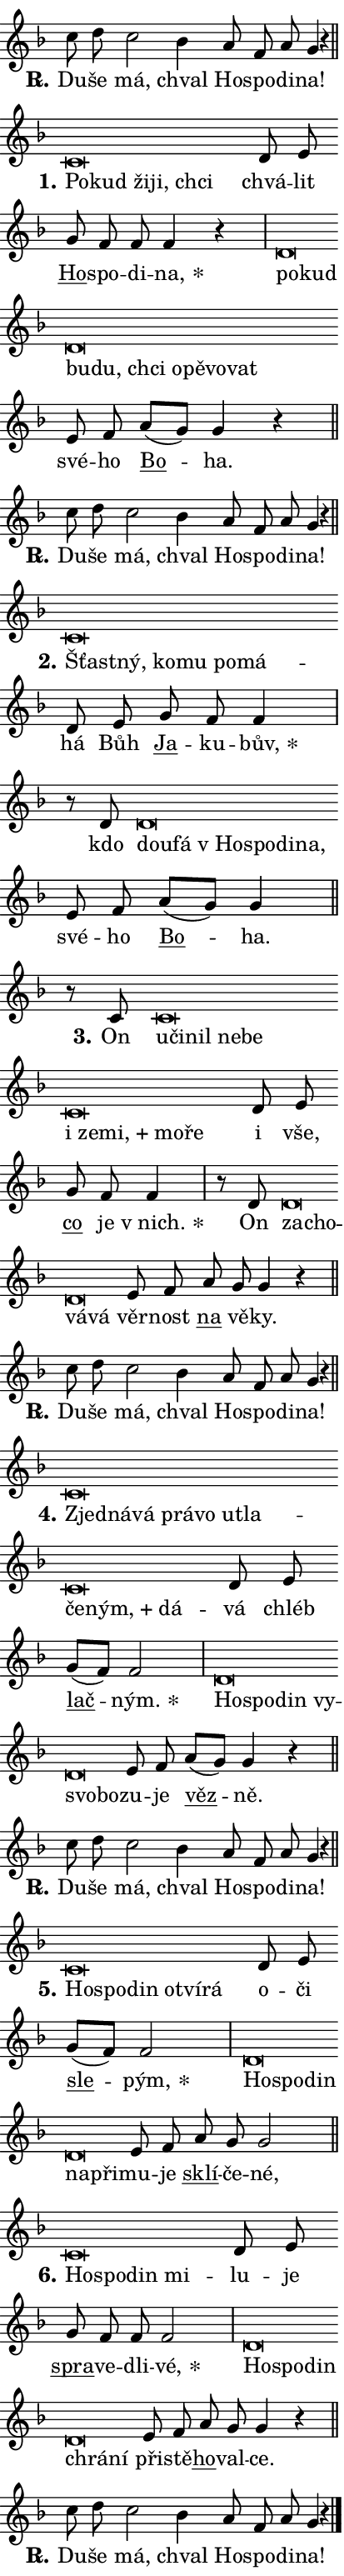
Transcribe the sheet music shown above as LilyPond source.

\version "2.24.0"
\header { tagline = "" }
\paper {
  indent = 0\cm
  top-margin = 0\cm
  right-margin = 0.13\cm % to fit lyric hyphens
  bottom-margin = 0\cm
  left-margin = 0\cm
  paper-width = 7\cm
  page-breaking = #ly:one-page-breaking
  system-system-spacing.basic-distance = #11
  score-system-spacing.basic-distance = #11
  ragged-last = ##f
}


%% Author: Thomas Morley
%% https://lists.gnu.org/archive/html/lilypond-user/2020-05/msg00002.html
#(define (line-position grob)
"Returns position of @var[grob} in current system:
   @code{'start}, if at first time-step
   @code{'end}, if at last time-step
   @code{'middle} otherwise
"
  (let* ((col (ly:item-get-column grob))
         (ln (ly:grob-object col 'left-neighbor))
         (rn (ly:grob-object col 'right-neighbor))
         (col-to-check-left (if (ly:grob? ln) ln col))
         (col-to-check-right (if (ly:grob? rn) rn col))
         (break-dir-left
           (and
             (ly:grob-property col-to-check-left 'non-musical #f)
             (ly:item-break-dir col-to-check-left)))
         (break-dir-right
           (and
             (ly:grob-property col-to-check-right 'non-musical #f)
             (ly:item-break-dir col-to-check-right))))
        (cond ((eqv? 1 break-dir-left) 'start)
              ((eqv? -1 break-dir-right) 'end)
              (else 'middle))))

#(define (tranparent-at-line-position vctor)
  (lambda (grob)
  "Relying on @code{line-position} select the relevant enry from @var{vctor}.
Used to determine transparency,"
    (case (line-position grob)
      ((end) (not (vector-ref vctor 0)))
      ((middle) (not (vector-ref vctor 1)))
      ((start) (not (vector-ref vctor 2))))))

noteHeadBreakVisibility =
#(define-music-function (break-visibility)(vector?)
"Makes @code{NoteHead}s transparent relying on @var{break-visibility}"
#{
  \override NoteHead.transparent =
    #(tranparent-at-line-position break-visibility)
#})

#(define delete-ledgers-for-transparent-note-heads
  (lambda (grob)
    "Reads whether a @code{NoteHead} is transparent.
If so this @code{NoteHead} is removed from @code{'note-heads} from
@var{grob}, which is supposed to be @code{LedgerLineSpanner}.
As a result ledgers are not printed for this @code{NoteHead}"
    (let* ((nhds-array (ly:grob-object grob 'note-heads))
           (nhds-list
             (if (ly:grob-array? nhds-array)
                 (ly:grob-array->list nhds-array)
                 '()))
           ;; Relies on the transparent-property being done before
           ;; Staff.LedgerLineSpanner.after-line-breaking is executed.
           ;; This is fragile ...
           (to-keep
             (remove
               (lambda (nhd)
                 (ly:grob-property nhd 'transparent #f))
               nhds-list)))
      ;; TODO find a better method to iterate over grob-arrays, similiar
      ;; to filter/remove etc for lists
      ;; For now rebuilt from scratch
      (set! (ly:grob-object grob 'note-heads)  '())
      (for-each
        (lambda (nhd)
          (ly:pointer-group-interface::add-grob grob 'note-heads nhd))
        to-keep))))

squashNotes = {
  \override NoteHead.X-extent = #'(-0.2 . 0.2)
  \override NoteHead.Y-extent = #'(-0.75 . 0)
  \override NoteHead.stencil =
    #(lambda (grob)
       (let ((pos (ly:grob-property grob 'staff-position)))
         (begin
           (if (< pos -7) (display "ERROR: Lower brevis then expected\n") (display "OK: Expected brevis position\n"))
           (if (<= pos -6) ly:text-interface::print ly:note-head::print))))
}
unSquashNotes = {
  \revert NoteHead.X-extent
  \revert NoteHead.Y-extent
  \revert NoteHead.stencil
}

hideNotes = \noteHeadBreakVisibility #begin-of-line-visible
unHideNotes = \noteHeadBreakVisibility #all-visible

% work-around for resetting accidentals
% https://lilypond.org/doc/v2.23/Documentation/notation/displaying-rhythms#unmetered-music
cadenzaMeasure = {
  \cadenzaOff
  \partial 1024 s1024
  \cadenzaOn
}

#(define-markup-command (accent layout props text) (markup?)
  "Underline accented syllable"
  (interpret-markup layout props
    #{\markup \override #'(offset . 4.3) \underline { #text }#}))

responsum = \markup \concat {
  "R" \hspace #-1.05 \path #0.1 #'((moveto 0 0.07) (lineto 0.9 0.8)) \hspace #0.05 "."
}

spaceSize = #0.6828661417322834 % exact space size for TeX Gyre Schola

\layout {
  \context {
    \Staff
    \remove "Time_signature_engraver"
    \override LedgerLineSpanner.after-line-breaking = #delete-ledgers-for-transparent-note-heads
  }
  \context {
    \Lyrics {
      \override LyricSpace.minimum-distance = \spaceSize
      \override LyricText.font-name = #"TeX Gyre Schola"
      \override LyricText.font-size = 1
      \override StanzaNumber.font-name = #"TeX Gyre Schola Bold"
      \override StanzaNumber.font-size = 1
    }
  }
  \context {
    \Score 
    \override NoteHead.text =
      #(lambda (grob) 
        (let ((pos (ly:grob-property grob 'staff-position)))
          #{\markup {
            \combine
              \halign #-0.55 \raise #(if (= pos -6) 0 0.5) \override #'(thickness . 2) \draw-line #'(3.2 . 0)
              \musicglyph "noteheads.sM1"
          }#}))
  }
}

% magnetic-lyrics.ily
%
%   written by
%     Jean Abou Samra <jean@abou-samra.fr>
%     Werner Lemberg <wl@gnu.org>
%
%   adapted by
%     Jiri Hon <jiri.hon@gmail.com>
%
% Version 2022-Apr-15

% https://www.mail-archive.com/lilypond-user@gnu.org/msg149350.html

#(define (Left_hyphen_pointer_engraver context)
   "Collect syllable-hyphen-syllable occurrences in lyrics and store
them in properties.  This engraver only looks to the left.  For
example, if the lyrics input is @code{foo -- bar}, it does the
following.

@itemize @bullet
@item
Set the @code{text} property of the @code{LyricHyphen} grob between
@q{foo} and @q{bar} to @code{foo}.

@item
Set the @code{left-hyphen} property of the @code{LyricText} grob with
text @q{foo} to the @code{LyricHyphen} grob between @q{foo} and
@q{bar}.
@end itemize

Use this auxiliary engraver in combination with the
@code{lyric-@/text::@/apply-@/magnetic-@/offset!} hook."
   (let ((hyphen #f)
         (text #f))
     (make-engraver
      (acknowledgers
       ((lyric-syllable-interface engraver grob source-engraver)
        (set! text grob)))
      (end-acknowledgers
       ((lyric-hyphen-interface engraver grob source-engraver)
        ;(when (not (grob::has-interface grob 'lyric-space-interface))
          (set! hyphen grob)));)
      ((stop-translation-timestep engraver)
       (when (and text hyphen)
         (ly:grob-set-object! text 'left-hyphen hyphen))
       (set! text #f)
       (set! hyphen #f)))))

#(define (lyric-text::apply-magnetic-offset! grob)
   "If the space between two syllables is less than the value in
property @code{LyricText@/.details@/.squash-threshold}, move the right
syllable to the left so that it gets concatenated with the left
syllable.

Use this function as a hook for
@code{LyricText@/.after-@/line-@/breaking} if the
@code{Left_@/hyphen_@/pointer_@/engraver} is active."
   (let ((hyphen (ly:grob-object grob 'left-hyphen #f)))
     (when hyphen
       (let ((left-text (ly:spanner-bound hyphen LEFT)))
         (when (grob::has-interface left-text 'lyric-syllable-interface)
           (let* ((common (ly:grob-common-refpoint grob left-text X))
                  (this-x-ext (ly:grob-extent grob common X))
                  (left-x-ext
                   (begin
                     ;; Trigger magnetism for left-text.
                     (ly:grob-property left-text 'after-line-breaking)
                     (ly:grob-extent left-text common X)))
                  ;; `delta` is the gap width between two syllables.
                  (delta (- (interval-start this-x-ext)
                            (interval-end left-x-ext)))
                  (details (ly:grob-property grob 'details))
                  (threshold (assoc-get 'squash-threshold details 0.2)))
             (when (< delta threshold)
               (let* (;; We have to manipulate the input text so that
                      ;; ligatures crossing syllable boundaries are not
                      ;; disabled.  For languages based on the Latin
                      ;; script this is essentially a beautification.
                      ;; However, for non-Western scripts it can be a
                      ;; necessity.
                      (lt (ly:grob-property left-text 'text))
                      (rt (ly:grob-property grob 'text))
                      (is-space (grob::has-interface hyphen 'lyric-space-interface))
                      (space (if is-space " " ""))
                      (extra-delta (if is-space spaceSize 0))
                      ;; Append new syllable.
                      (ltrt-space (if (and (string? lt) (string? rt))
                                (string-append lt space rt)
                                (make-concat-markup (list lt space rt))))
                      ;; Right-align `ltrt` to the right side.
                      (ltrt-space-markup (grob-interpret-markup
                               grob
                               (make-translate-markup
                                (cons (interval-length this-x-ext) 0)
                                (make-right-align-markup ltrt-space)))))
                 (begin
                   ;; Don't print `left-text`.
                   (ly:grob-set-property! left-text 'stencil #f)
                   ;; Set text and stencil (which holds all collected
                   ;; syllables so far) and shift it to the left.
                   (ly:grob-set-property! grob 'text ltrt-space)
                   (ly:grob-set-property! grob 'stencil ltrt-space-markup)
                   (ly:grob-translate-axis! grob (- (- delta extra-delta)) X))))))))))


#(define (lyric-hyphen::displace-bounds-first grob)
   ;; Make very sure this callback isn't triggered too early.
   (let ((left (ly:spanner-bound grob LEFT))
         (right (ly:spanner-bound grob RIGHT)))
     (ly:grob-property left 'after-line-breaking)
     (ly:grob-property right 'after-line-breaking)
     (ly:lyric-hyphen::print grob)))

squashThreshold = #0.4

\layout {
  \context {
    \Lyrics
    \consists #Left_hyphen_pointer_engraver
    \override LyricText.after-line-breaking =
      #lyric-text::apply-magnetic-offset!
    \override LyricHyphen.stencil = #lyric-hyphen::displace-bounds-first
    \override LyricText.details.squash-threshold = \squashThreshold
    \override LyricHyphen.minimum-distance = 0
    \override LyricHyphen.minimum-length = \squashThreshold
  }
}

squashText = \override LyricText.details.squash-threshold = 9999
unSquashText = \override LyricText.details.squash-threshold = \squashThreshold

leftText = \override LyricText.self-alignment-X = #LEFT
unLeftText = \revert LyricText.self-alignment-X

starOffset = #(lambda (grob) 
                (let ((x_offset (ly:self-alignment-interface::aligned-on-x-parent grob)))
                  (if (= x_offset 0) 0 (+ x_offset 1.2))))

star = #(define-music-function (syllable)(string?)
"Append star separator at the end of a syllable"
#{
  \once \override LyricText.X-offset = #starOffset
  \lyricmode { \markup {
    #syllable
    \override #'((font-name . "TeX Gyre Schola Bold")) \hspace #0.2 \lower #0.65 \larger "*"
  } }
#})

starAccent = #(define-music-function (syllable)(string?)
"Append star separator at the end of a syllable and make accent"
#{
  \once \override LyricText.X-offset = #starOffset
  \lyricmode { \markup {
    \accent #syllable
    \override #'((font-name . "TeX Gyre Schola Bold")) \hspace #0.2 \lower #0.65 \larger "*"
  } }
#})

breath = #(define-music-function (syllable)(string?)
"Append breathing indicator at the end of a syllable"
#{
  \lyricmode { \markup { #syllable "+" } }
#})

optionalBreath = #(define-music-function (syllable)(string?)
"Append optional breathing indicator at the end of a syllable"
#{
  \lyricmode { \markup { #syllable "(+)" } }
#})


\score {
    <<
        \new Voice = "melody" { \cadenzaOn \key f \major \relative { c''8 d c2 bes4 a8 f a g4 r \cadenzaMeasure \bar "||" \break } }
        \new Lyrics \lyricsto "melody" { \lyricmode { \set stanza = \responsum
Du -- še má, chval Ho -- spo -- di -- na! } }
    >>
    \layout {}
}

\score {
    <<
        \new Voice = "melody" { \cadenzaOn \key f \major \relative { \squashNotes c'\breve*1/16 \hideNotes \breve*1/16 \bar "" \breve*1/16 \bar "" \breve*1/16 \breve*1/16 \bar "" \unHideNotes \unSquashNotes d8 e \bar "" g f f f4 r \cadenzaMeasure \bar "|" \squashNotes d\breve*1/16 \hideNotes \breve*1/16 \bar "" \breve*1/16 \bar "" \breve*1/16 \bar "" \breve*1/16 \bar "" \breve*1/16 \bar "" \breve*1/16 \bar "" \breve*1/16 \breve*1/16 \bar "" \unHideNotes \unSquashNotes e8 f \bar "" a[( g)] g4 r \cadenzaMeasure \bar "||" \break } }
        \new Lyrics \lyricsto "melody" { \lyricmode { \set stanza = "1."
\leftText Po -- \squashText kud ži -- ji, chci \unLeftText \unSquashText chvá -- lit \markup \accent Ho -- spo -- di -- \star na, \leftText po -- \squashText kud bu -- du, chci o -- pě -- vo -- vat \unLeftText \unSquashText své -- ho \markup \accent Bo -- ha. } }
    >>
    \layout {}
}

\score {
    <<
        \new Voice = "melody" { \cadenzaOn \key f \major \relative { c''8 d c2 bes4 a8 f a g4 r \cadenzaMeasure \bar "||" \break } }
        \new Lyrics \lyricsto "melody" { \lyricmode { \set stanza = \responsum
Du -- še má, chval Ho -- spo -- di -- na! } }
    >>
    \layout {}
}

\score {
    <<
        \new Voice = "melody" { \cadenzaOn \key f \major \relative { \squashNotes c'\breve*1/16 \hideNotes \breve*1/16 \bar "" \breve*1/16 \bar "" \breve*1/16 \bar "" \breve*1/16 \breve*1/16 \bar "" \unHideNotes \unSquashNotes d8 e \bar "" g f f4 \cadenzaMeasure \bar "|" r8 d8 \squashNotes d\breve*1/16 \hideNotes \breve*1/16 \bar "" \breve*1/16 \bar "" \breve*1/16 \bar "" \breve*1/16 \breve*1/16 \bar "" \unHideNotes \unSquashNotes e8 f \bar "" a[( g)] g4 \cadenzaMeasure \bar "||" \break } }
        \new Lyrics \lyricsto "melody" { \lyricmode { \set stanza = "2."
\leftText Šťast -- \squashText ný, ko -- mu po -- má -- \unLeftText \unSquashText há Bůh \markup \accent Ja -- ku -- \star bův, kdo \leftText dou -- \squashText fá "v Ho" -- spo -- di -- na, \unLeftText \unSquashText své -- ho \markup \accent Bo -- ha. } }
    >>
    \layout {}
}

\score {
    <<
        \new Voice = "melody" { \cadenzaOn \key f \major \relative { r8 c'8 \squashNotes c\breve*1/16 \hideNotes \breve*1/16 \bar "" \breve*1/16 \bar "" \breve*1/16 \bar "" \breve*1/16 \bar "" \breve*1/16 \bar "" \breve*1/16 \bar "" \breve*1/16 \bar "" \breve*1/16 \breve*1/16 \bar "" \unHideNotes \unSquashNotes d8 e \bar "" g f f4 \cadenzaMeasure \bar "|" r8 d8 \squashNotes d\breve*1/16 \hideNotes \breve*1/16 \bar "" \breve*1/16 \breve*1/16 \bar "" \unHideNotes \unSquashNotes e8 f \bar "" a g g4 r \cadenzaMeasure \bar "||" \break } }
        \new Lyrics \lyricsto "melody" { \lyricmode { \set stanza = "3."
On \leftText u -- \squashText či -- nil ne -- be i ze -- \breath "mi," mo -- ře \unLeftText \unSquashText i vše, \markup \accent co je \star "v nich." On \leftText za -- \squashText cho -- vá -- vá \unLeftText \unSquashText věr -- nost \markup \accent na vě -- ky. } }
    >>
    \layout {}
}

\score {
    <<
        \new Voice = "melody" { \cadenzaOn \key f \major \relative { c''8 d c2 bes4 a8 f a g4 r \cadenzaMeasure \bar "||" \break } }
        \new Lyrics \lyricsto "melody" { \lyricmode { \set stanza = \responsum
Du -- še má, chval Ho -- spo -- di -- na! } }
    >>
    \layout {}
}

\score {
    <<
        \new Voice = "melody" { \cadenzaOn \key f \major \relative { \squashNotes c'\breve*1/16 \hideNotes \breve*1/16 \bar "" \breve*1/16 \bar "" \breve*1/16 \bar "" \breve*1/16 \bar "" \breve*1/16 \bar "" \breve*1/16 \bar "" \breve*1/16 \bar "" \breve*1/16 \breve*1/16 \bar "" \unHideNotes \unSquashNotes d8 e \bar "" g[( f)] f2 \cadenzaMeasure \bar "|" \squashNotes d\breve*1/16 \hideNotes \breve*1/16 \bar "" \breve*1/16 \bar "" \breve*1/16 \bar "" \breve*1/16 \breve*1/16 \bar "" \unHideNotes \unSquashNotes e8 f \bar "" a[( g)] g4 r \cadenzaMeasure \bar "||" \break } }
        \new Lyrics \lyricsto "melody" { \lyricmode { \set stanza = "4."
\leftText Zjed -- \squashText ná -- vá prá -- vo u -- tla -- če -- \breath "ným," dá -- \unLeftText \unSquashText vá chléb \markup \accent lač -- \star ným. \leftText Ho -- \squashText spo -- din vy -- svo -- bo -- \unLeftText \unSquashText zu -- je \markup \accent věz -- ně. } }
    >>
    \layout {}
}

\score {
    <<
        \new Voice = "melody" { \cadenzaOn \key f \major \relative { c''8 d c2 bes4 a8 f a g4 r \cadenzaMeasure \bar "||" \break } }
        \new Lyrics \lyricsto "melody" { \lyricmode { \set stanza = \responsum
Du -- še má, chval Ho -- spo -- di -- na! } }
    >>
    \layout {}
}

\score {
    <<
        \new Voice = "melody" { \cadenzaOn \key f \major \relative { \squashNotes c'\breve*1/16 \hideNotes \breve*1/16 \bar "" \breve*1/16 \bar "" \breve*1/16 \bar "" \breve*1/16 \breve*1/16 \bar "" \unHideNotes \unSquashNotes d8 e \bar "" g[( f)] f2 \cadenzaMeasure \bar "|" \squashNotes d\breve*1/16 \hideNotes \breve*1/16 \bar "" \breve*1/16 \bar "" \breve*1/16 \breve*1/16 \bar "" \unHideNotes \unSquashNotes e8 f \bar "" a g g2 \cadenzaMeasure \bar "||" \break } }
        \new Lyrics \lyricsto "melody" { \lyricmode { \set stanza = "5."
\leftText Ho -- \squashText spo -- din o -- tví -- rá \unLeftText \unSquashText o -- či \markup \accent sle -- \star pým, \leftText Ho -- \squashText spo -- din na -- při -- \unLeftText \unSquashText mu -- je \markup \accent sklí -- če -- né, } }
    >>
    \layout {}
}

\score {
    <<
        \new Voice = "melody" { \cadenzaOn \key f \major \relative { \squashNotes c'\breve*1/16 \hideNotes \breve*1/16 \bar "" \breve*1/16 \breve*1/16 \bar "" \unHideNotes \unSquashNotes d8 e \bar "" g f f f2 \cadenzaMeasure \bar "|" \squashNotes d\breve*1/16 \hideNotes \breve*1/16 \bar "" \breve*1/16 \bar "" \breve*1/16 \breve*1/16 \bar "" \unHideNotes \unSquashNotes e8 f \bar "" a g g4 r \cadenzaMeasure \bar "||" \break } }
        \new Lyrics \lyricsto "melody" { \lyricmode { \set stanza = "6."
\leftText Ho -- \squashText spo -- din mi -- \unLeftText \unSquashText lu -- je \markup \accent spra -- ve -- dli -- \star vé, \leftText Ho -- \squashText spo -- din chrá -- ní \unLeftText \unSquashText při -- stě -- \markup \accent ho -- val -- ce. } }
    >>
    \layout {}
}

\score {
    <<
        \new Voice = "melody" { \cadenzaOn \key f \major \relative { c''8 d c2 bes4 a8 f a g4 r \cadenzaMeasure \bar "||" \break } \bar "|." }
        \new Lyrics \lyricsto "melody" { \lyricmode { \set stanza = \responsum
Du -- še má, chval Ho -- spo -- di -- na! } }
    >>
    \layout {}
}
